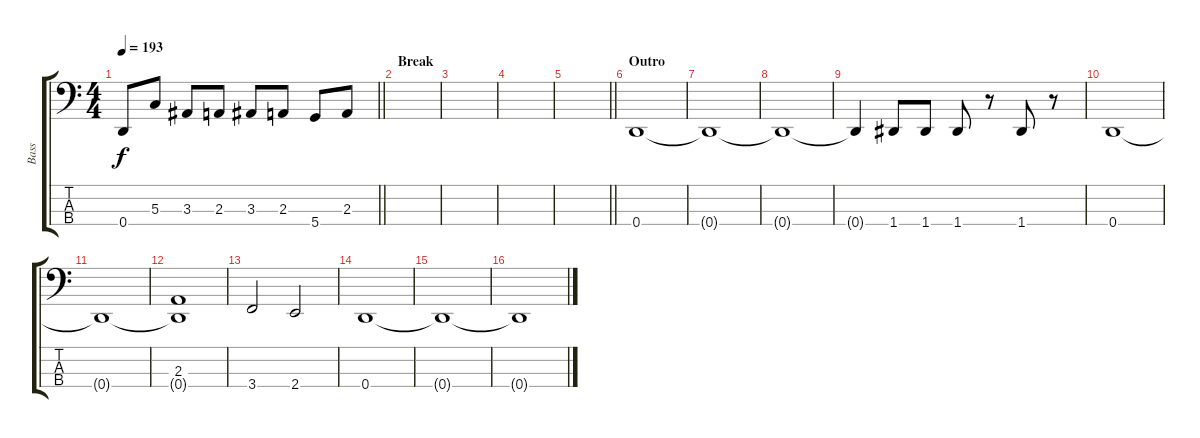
\track ("Bass" "Bass") {instrument electricbassfinger}
\staff {score tabs}
\tuning (F2 C2 G1 D1) {hide}
\ts (4 4)
\tempo 193
\clef f4
\barLineRight lightlight
\ks c
0.4.8{dy f} 5.3.8 3.3.8 2.3.8 3.3.8 2.3.8 5.4.8 2.3.8 |
\section ("" "Break")
|
|
|
\barLineRight lightlight
|
\section ("" "Outro")
0.4.1 |
0.4{t}.1 |
0.4{t}.1 |
0.4{t}.4 1.4.8 1.4.8 1.4.8 r.8 1.4.8 r.8 |
0.4.1 |
0.4{t}.1 |
(2.3 0.4{t}).1 |
3.4.2 2.4.2 |
0.4.1 |
0.4{t}.1 |
0.4{t}.1
